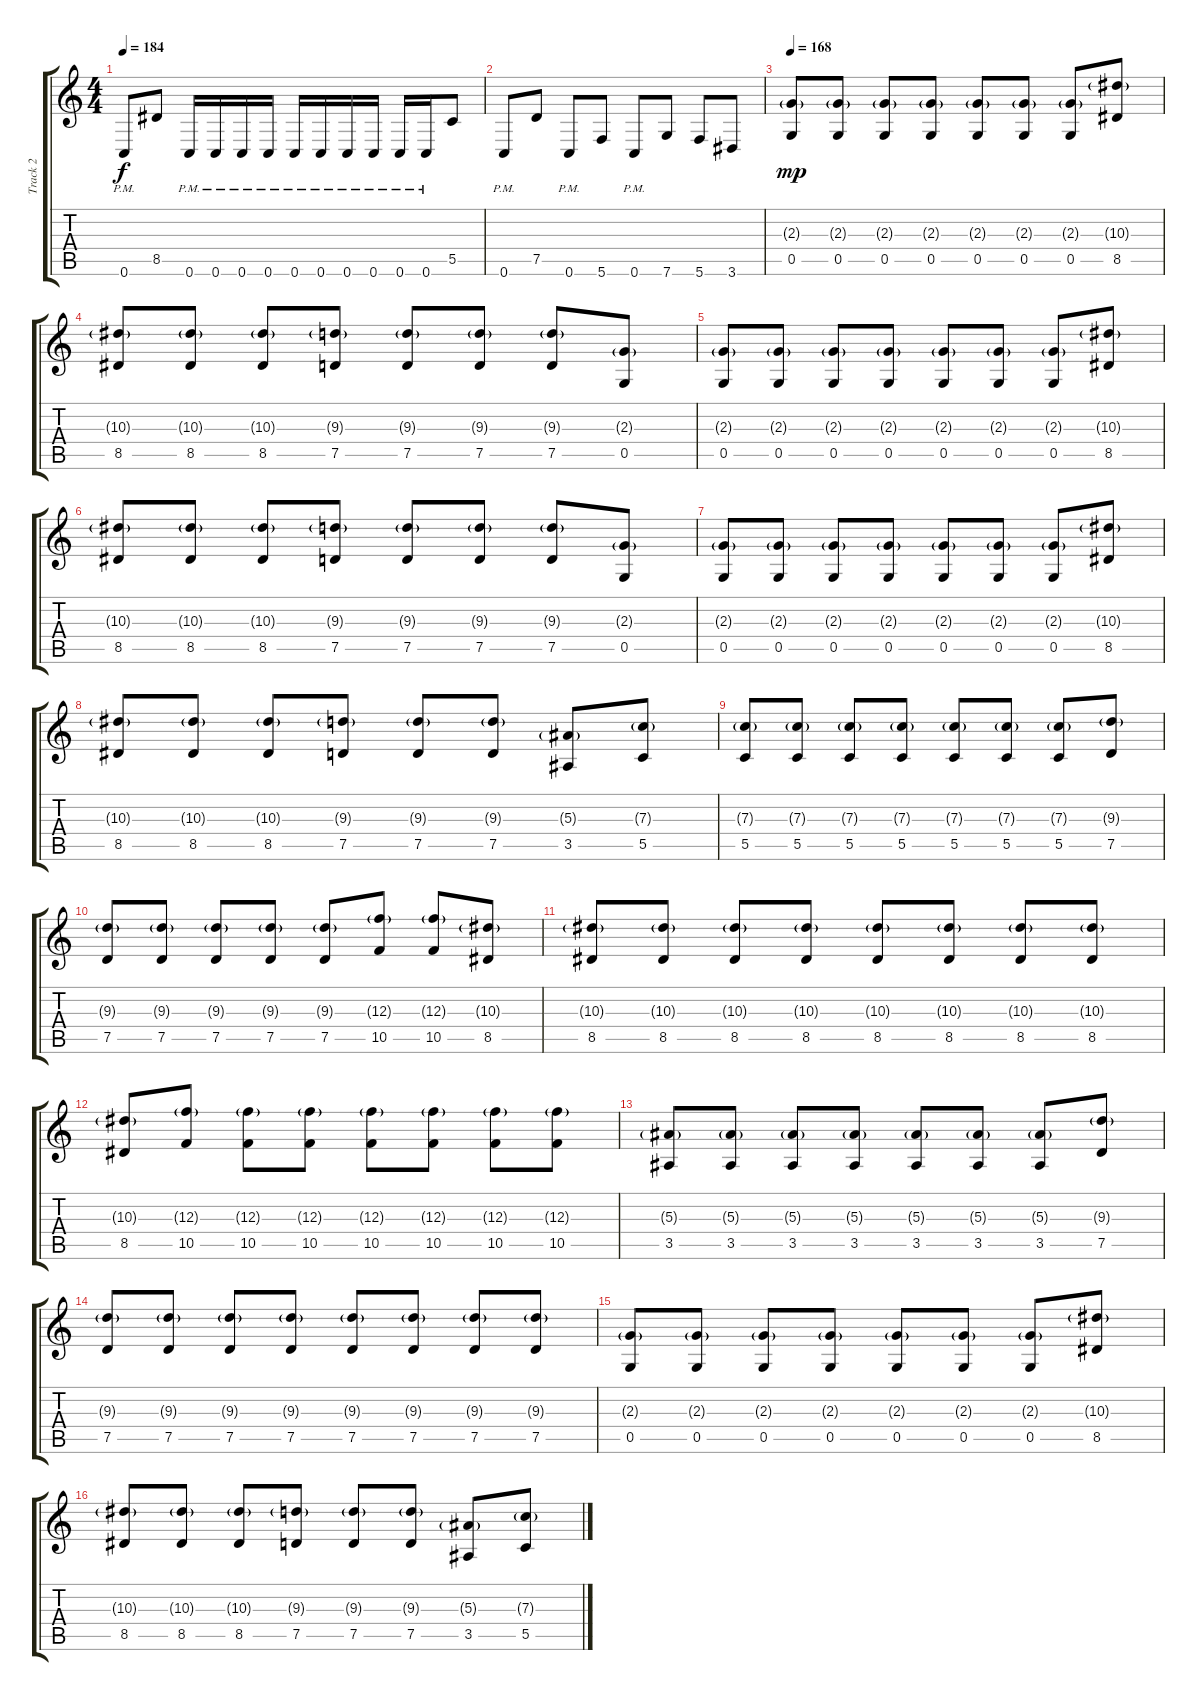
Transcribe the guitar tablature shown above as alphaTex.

\track ("Track 2" "Track 2") {instrument distortionguitar}
\staff {score tabs}
\tuning (D4 A3 F3 C3 G2 C2) {hide}
\ts (4 4)
\tempo 184
\clef g2
\ks c
0.6{pm}.8{dy f} 8.5.8 0.6{pm}.16 0.6{pm}.16 0.6{pm}.16 0.6{pm}.16 0.6{pm}.16 0.6{pm}.16 0.6{pm}.16 0.6{pm}.16 0.6{pm}.16 0.6{pm}.16 5.5.8 |
0.6{pm}.8 7.5.8 0.6{pm}.8 5.6.8 0.6{pm}.8 7.6.8 5.6.8 3.6.8 |
\tempo 168
(2.3{g} 0.5).8{dy mp} (2.3{g} 0.5).8 (2.3{g} 0.5).8 (2.3{g} 0.5).8 (2.3{g} 0.5).8 (2.3{g} 0.5).8 (2.3{g} 0.5).8 (10.3{g} 8.5).8 |
(10.3{g} 8.5).8 (10.3{g} 8.5).8 (10.3{g} 8.5).8 (9.3{g} 7.5).8 (9.3{g} 7.5).8 (9.3{g} 7.5).8 (9.3{g} 7.5).8 (2.3{g} 0.5).8 |
(2.3{g} 0.5).8 (2.3{g} 0.5).8 (2.3{g} 0.5).8 (2.3{g} 0.5).8 (2.3{g} 0.5).8 (2.3{g} 0.5).8 (2.3{g} 0.5).8 (10.3{g} 8.5).8 |
(10.3{g} 8.5).8 (10.3{g} 8.5).8 (10.3{g} 8.5).8 (9.3{g} 7.5).8 (9.3{g} 7.5).8 (9.3{g} 7.5).8 (9.3{g} 7.5).8 (2.3{g} 0.5).8 |
(2.3{g} 0.5).8 (2.3{g} 0.5).8 (2.3{g} 0.5).8 (2.3{g} 0.5).8 (2.3{g} 0.5).8 (2.3{g} 0.5).8 (2.3{g} 0.5).8 (10.3{g} 8.5).8 |
(10.3{g} 8.5).8 (10.3{g} 8.5).8 (10.3{g} 8.5).8 (9.3{g} 7.5).8 (9.3{g} 7.5).8 (9.3{g} 7.5).8 (5.3{g} 3.5).8 (7.3{g} 5.5).8 |
(7.3{g} 5.5).8 (7.3{g} 5.5).8 (7.3{g} 5.5).8 (7.3{g} 5.5).8 (7.3{g} 5.5).8 (7.3{g} 5.5).8 (7.3{g} 5.5).8 (9.3{g} 7.5).8 |
(9.3{g} 7.5).8 (9.3{g} 7.5).8 (9.3{g} 7.5).8 (9.3{g} 7.5).8 (9.3{g} 7.5).8 (12.3{g} 10.5).8 (12.3{g} 10.5).8 (10.3{g} 8.5).8 |
(10.3{g} 8.5).8 (10.3{g} 8.5).8 (10.3{g} 8.5).8 (10.3{g} 8.5).8 (10.3{g} 8.5).8 (10.3{g} 8.5).8 (10.3{g} 8.5).8 (10.3{g} 8.5).8 |
(10.3{g} 8.5).8 (12.3{g} 10.5).8 (12.3{g} 10.5).8 (12.3{g} 10.5).8 (12.3{g} 10.5).8 (12.3{g} 10.5).8 (12.3{g} 10.5).8 (12.3{g} 10.5).8 |
(5.3{g} 3.5).8 (5.3{g} 3.5).8 (5.3{g} 3.5).8 (5.3{g} 3.5).8 (5.3{g} 3.5).8 (5.3{g} 3.5).8 (5.3{g} 3.5).8 (9.3{g} 7.5).8 |
(9.3{g} 7.5).8 (9.3{g} 7.5).8 (9.3{g} 7.5).8 (9.3{g} 7.5).8 (9.3{g} 7.5).8 (9.3{g} 7.5).8 (9.3{g} 7.5).8 (9.3{g} 7.5).8 |
(2.3{g} 0.5).8 (2.3{g} 0.5).8 (2.3{g} 0.5).8 (2.3{g} 0.5).8 (2.3{g} 0.5).8 (2.3{g} 0.5).8 (2.3{g} 0.5).8 (10.3{g} 8.5).8 |
(10.3{g} 8.5).8 (10.3{g} 8.5).8 (10.3{g} 8.5).8 (9.3{g} 7.5).8 (9.3{g} 7.5).8 (9.3{g} 7.5).8 (5.3{g} 3.5).8 (7.3{g} 5.5).8
